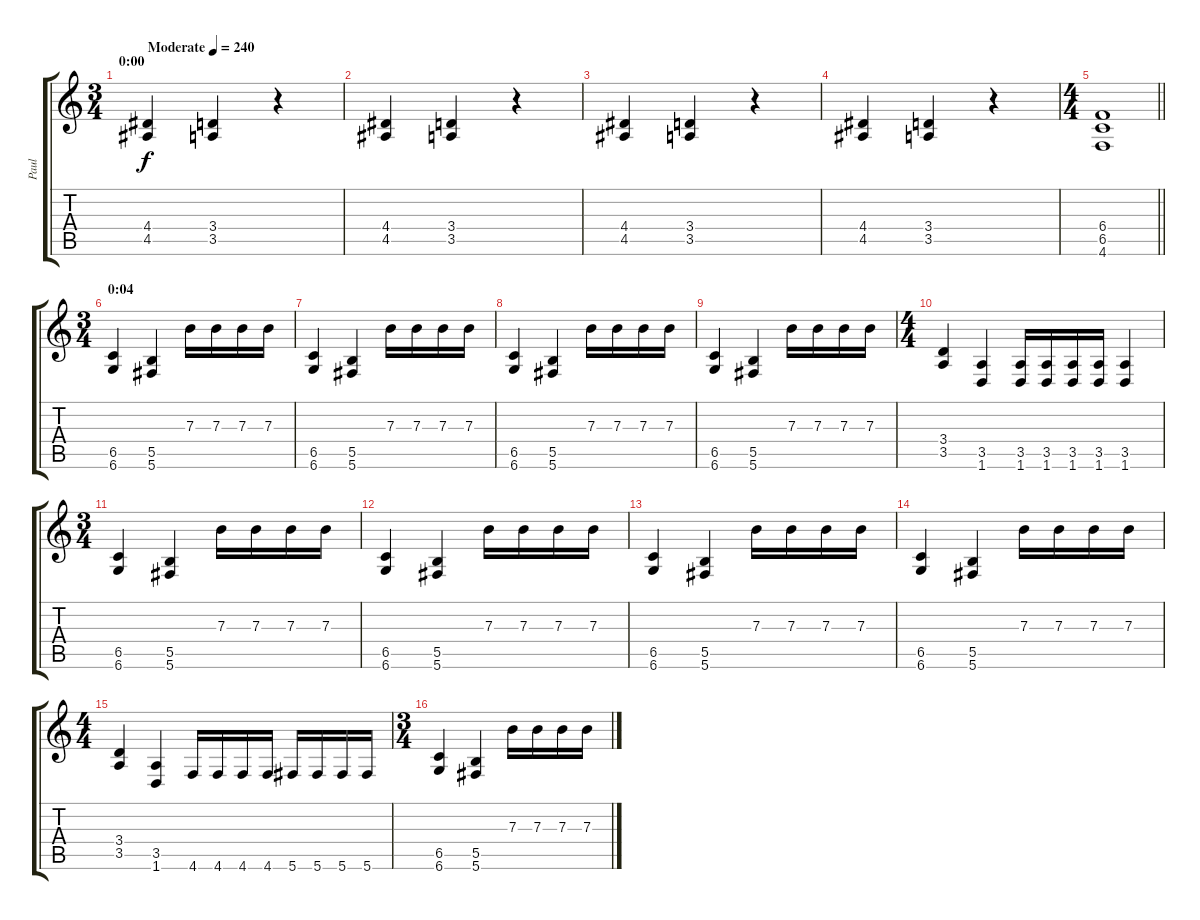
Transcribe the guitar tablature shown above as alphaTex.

\track ("Paul" "Paul") {instrument distortionguitar}
\staff {score tabs}
\tuning (Db4 Ab3 E3 B2 Gb2 Db2) {hide}
\ts (3 4)
\section ("" "0:00")
\tempo (240 "Moderate")
\clef g2
\ks c
(4.4 4.5).4{dy f balance 0 instrument distortionguitar} (3.4 3.5).4 r.4 |
(4.4 4.5).4 (3.4 3.5).4 r.4 |
(4.4 4.5).4 (3.4 3.5).4 r.4 |
(4.4 4.5).4 (3.4 3.5).4 r.4 |
\ts (4 4)
\barLineRight lightlight
(6.4 6.5 4.6).1{balance 2} |
\ts (3 4)
\section ("" "0:04")
(6.5 6.6).4 (5.5 5.6).4 7.3.16 7.3.16 7.3.16 7.3.16 |
(6.5 6.6).4 (5.5 5.6).4 7.3.16 7.3.16 7.3.16 7.3.16 |
(6.5 6.6).4 (5.5 5.6).4 7.3.16 7.3.16 7.3.16 7.3.16 |
(6.5 6.6).4 (5.5 5.6).4 7.3.16 7.3.16 7.3.16 7.3.16 |
\ts (4 4)
(3.4 3.5).4 (3.5 1.6).4 (3.5 1.6).16 (3.5 1.6).16 (3.5 1.6).16 (3.5 1.6).16 (3.5 1.6).4 |
\ts (3 4)
(6.5 6.6).4 (5.5 5.6).4 7.3.16 7.3.16 7.3.16 7.3.16 |
(6.5 6.6).4 (5.5 5.6).4 7.3.16 7.3.16 7.3.16 7.3.16 |
(6.5 6.6).4 (5.5 5.6).4 7.3.16 7.3.16 7.3.16 7.3.16 |
(6.5 6.6).4 (5.5 5.6).4 7.3.16 7.3.16 7.3.16 7.3.16 |
\ts (4 4)
(3.4 3.5).4 (3.5 1.6).4 4.6.16 4.6.16 4.6.16 4.6.16 5.6.16 5.6.16 5.6.16 5.6.16 |
\ts (3 4)
(6.5 6.6).4 (5.5 5.6).4 7.3.16 7.3.16 7.3.16 7.3.16
